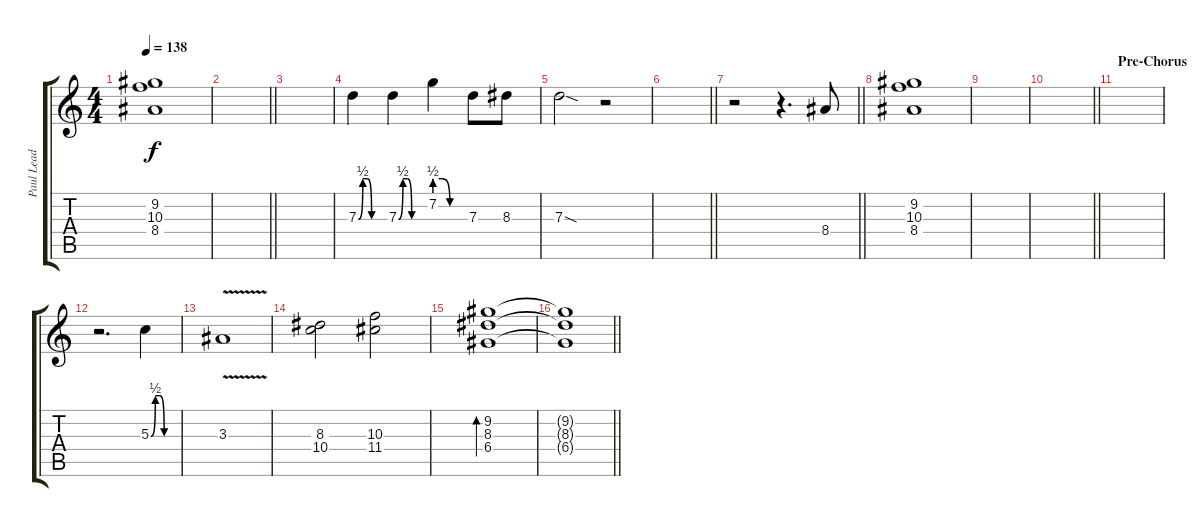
\track ("Paul Lead" "Paul Lead") {instrument overdrivenguitar}
\staff {score tabs}
\tuning (E4 B3 G3 D3 A2 E2) {hide}
\ts (4 4)
\tempo 138
\clef g2
\ks c
(9.2 10.3{t} 8.4{t}).1{dy f} |
\barLineRight lightlight
|
|
7.3{be (custom 0 0 10 2 20 2 30 0 60 0)}.4 7.3{be (custom 0 0 10 2 20 2 30 0 60 0)}.4 7.2{be (custom 0 2 15 2 30 0 60 0)}.4 7.3.8 8.3.8 |
7.3{sod}.2 r.2 |
\barLineRight lightlight
|
\barLineRight lightlight
r.2 r.4{d} 8.4.8 |
(9.2 10.3 8.4).1 |
|
\barLineRight lightlight
|
\section ("" "Pre-Chorus")
|
r.2{d} 5.3{be (custom 0 0 10 2 20 2 30 0 60 0)}.4 |
3.3{v}.1 |
(8.3 10.4).2 (10.3 11.4).2 |
(9.2 8.3 6.4).1{bd 480} |
\barLineRight lightlight
(9.2{t} 8.3{t} 6.4{t}).1
